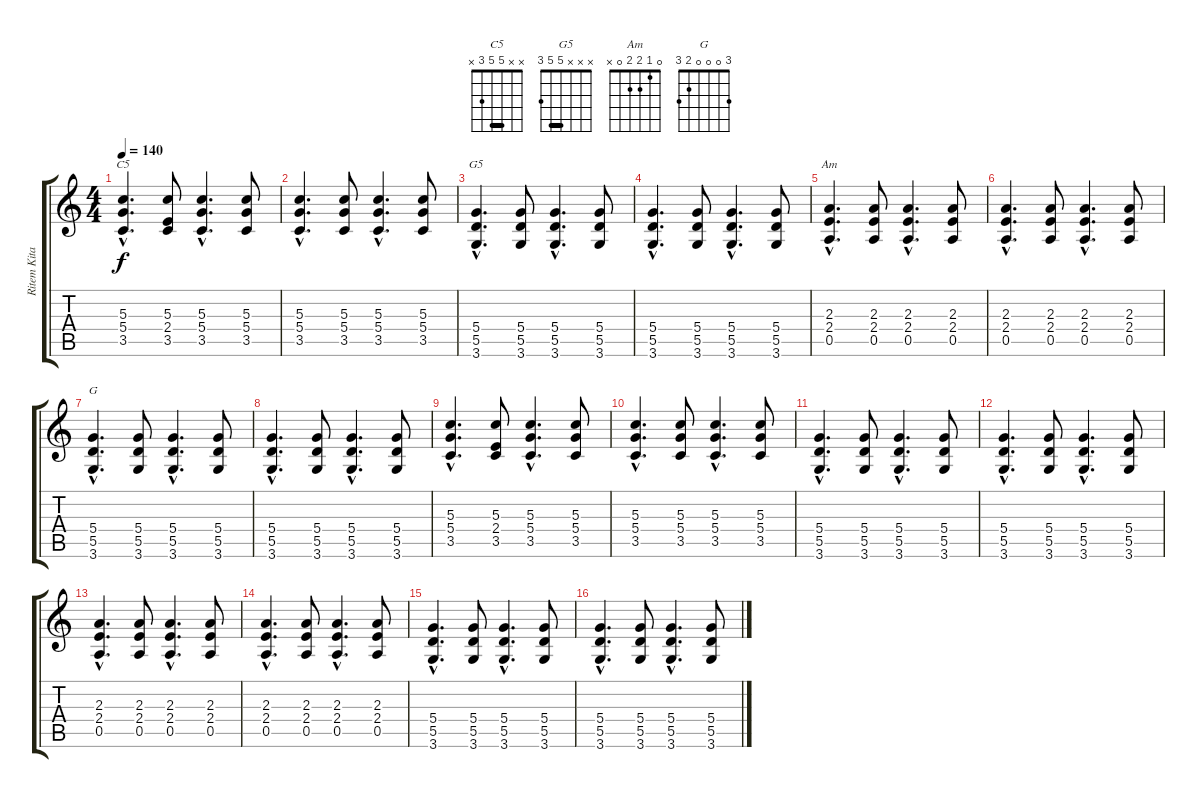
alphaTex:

\track ("Ritem Kitara" "Ritem Kita") {instrument distortionguitar}
\staff {score tabs}
\tuning (E4 B3 G3 D3 A2 E2) {hide}
\chord ("C5" x x 5 5 3 x) {barre 5}
\chord ("G5" x x x 5 5 3) {barre 5}
\chord ("Am" 0 1 2 2 0 x)
\chord ("G" 3 0 0 0 2 3)
\ts (4 4)
\tempo 140
\clef g2
\ks c
(5.3{hac} 5.4{hac} 3.5{hac}).4{d ch "C5" dy f} (5.3 2.4 3.5).8 (5.3{hac} 5.4{hac} 3.5{hac}).4{d} (5.3 5.4 3.5).8 |
(5.3{hac} 5.4{hac} 3.5{hac}).4{d} (5.3 5.4 3.5).8 (5.3{hac} 5.4{hac} 3.5{hac}).4{d} (5.3 5.4 3.5).8 |
(5.4{hac} 5.5{hac} 3.6{hac}).4{d ch "G5"} (5.4 5.5 3.6).8 (5.4{hac} 5.5{hac} 3.6{hac}).4{d} (5.4 5.5 3.6).8 |
(5.4{hac} 5.5{hac} 3.6{hac}).4{d} (5.4 5.5 3.6).8 (5.4{hac} 5.5{hac} 3.6{hac}).4{d} (5.4 5.5 3.6).8 |
(2.3{hac} 2.4{hac} 0.5{hac}).4{d ch "Am"} (2.3 2.4 0.5).8 (2.3{hac} 2.4{hac} 0.5{hac}).4{d} (2.3 2.4 0.5).8 |
(2.3{hac} 2.4{hac} 0.5{hac}).4{d} (2.3 2.4 0.5).8 (2.3{hac} 2.4{hac} 0.5{hac}).4{d} (2.3 2.4 0.5).8 |
(5.4{hac} 5.5{hac} 3.6{hac}).4{d ch "G"} (5.4 5.5 3.6).8 (5.4{hac} 5.5{hac} 3.6{hac}).4{d} (5.4 5.5 3.6).8 |
(5.4{hac} 5.5{hac} 3.6{hac}).4{d} (5.4 5.5 3.6).8 (5.4{hac} 5.5{hac} 3.6{hac}).4{d} (5.4 5.5 3.6).8 |
(5.3{hac} 5.4{hac} 3.5{hac}).4{d} (5.3 2.4 3.5).8 (5.3{hac} 5.4{hac} 3.5{hac}).4{d} (5.3 5.4 3.5).8 |
(5.3{hac} 5.4{hac} 3.5{hac}).4{d} (5.3 5.4 3.5).8 (5.3{hac} 5.4{hac} 3.5{hac}).4{d} (5.3 5.4 3.5).8 |
(5.4{hac} 5.5{hac} 3.6{hac}).4{d} (5.4 5.5 3.6).8 (5.4{hac} 5.5{hac} 3.6{hac}).4{d} (5.4 5.5 3.6).8 |
(5.4{hac} 5.5{hac} 3.6{hac}).4{d} (5.4 5.5 3.6).8 (5.4{hac} 5.5{hac} 3.6{hac}).4{d} (5.4 5.5 3.6).8 |
(2.3{hac} 2.4{hac} 0.5{hac}).4{d} (2.3 2.4 0.5).8 (2.3{hac} 2.4{hac} 0.5{hac}).4{d} (2.3 2.4 0.5).8 |
(2.3{hac} 2.4{hac} 0.5{hac}).4{d} (2.3 2.4 0.5).8 (2.3{hac} 2.4{hac} 0.5{hac}).4{d} (2.3 2.4 0.5).8 |
(5.4{hac} 5.5{hac} 3.6{hac}).4{d} (5.4 5.5 3.6).8 (5.4{hac} 5.5{hac} 3.6{hac}).4{d} (5.4 5.5 3.6).8 |
(5.4{hac} 5.5{hac} 3.6{hac}).4{d} (5.4 5.5 3.6).8 (5.4{hac} 5.5{hac} 3.6{hac}).4{d} (5.4 5.5 3.6).8
